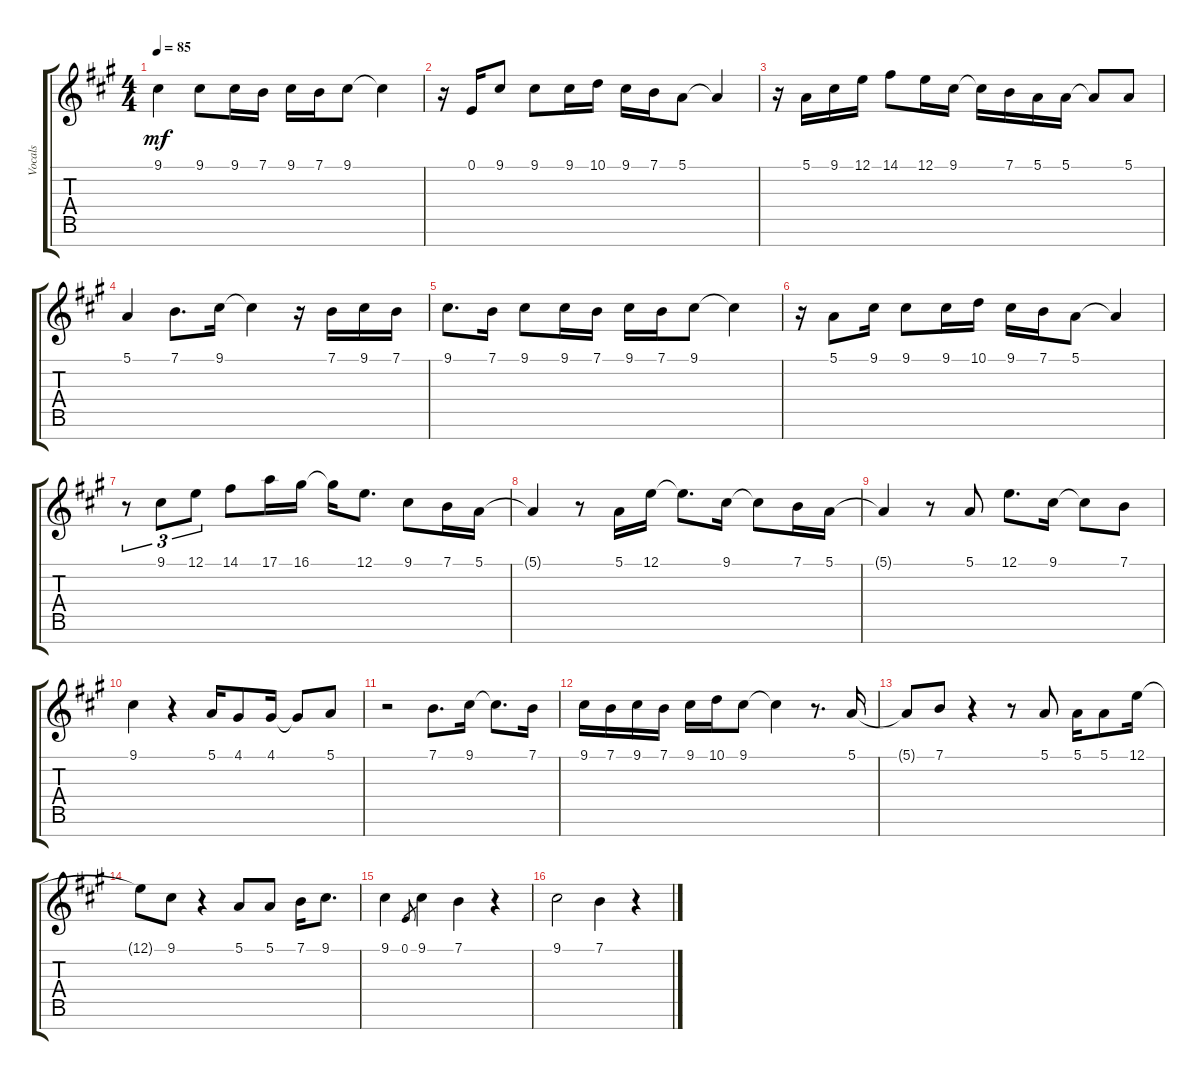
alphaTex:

\track ("Vocals" "Vocals") {instrument synthvoice}
\staff {score tabs}
\tuning (E4 B3 G3 D3 A2 E2 B1) {hide}
\ts (4 4)
\tempo 85
\clef g2
\ks a
9.1.4{dy mf} 9.1.8 9.1.16 7.1.16 9.1.16 7.1.16 9.1.8 9.1{t}.4 |
r.16 0.1.16 9.1.8 9.1.8 9.1.16 10.1.16 9.1.16 7.1.16 5.1.8 5.1{t}.4 |
r.16 5.1.16 9.1.16 12.1.16 14.1.8 12.1.16 9.1.16 9.1{t}.16 7.1.16 5.1.16 5.1.16 5.1{t}.8 5.1.8 |
5.1.4 7.1.8{d} 9.1.16 9.1{t}.4 r.16 7.1.16 9.1.16 7.1.16 |
9.1.8{d} 7.1.16 9.1.8 9.1.16 7.1.16 9.1.16 7.1.16 9.1.8 9.1{t}.4 |
r.16 5.1.8 9.1.16 9.1.8 9.1.16 10.1.16 9.1.16 7.1.16 5.1.8 5.1{t}.4 |
r.8{tu (3 2)} 9.1.8{tu (3 2)} 12.1.8{tu (3 2)} 14.1.8 17.1.16 16.1.16 16.1{t}.16 12.1.8{d} 9.1.8 7.1.16 5.1.16 |
5.1{t}.4 r.8 5.1.16 12.1.16 12.1{t}.8{d} 9.1.16 9.1{t}.8 7.1.16 5.1.16 |
5.1{t}.4 r.8 5.1.8 12.1.8{d} 9.1.16 9.1{t}.8 7.1.8 |
9.1.4 r.4 5.1.16 4.1.8 4.1.16 4.1{t}.8 5.1.8 |
r.2 7.1.8{d} 9.1.16 9.1{t}.8{d} 7.1.16 |
9.1.16 7.1.16 9.1.16 7.1.16 9.1.16 10.1.16 9.1.8 9.1{t}.4 r.8{d} 5.1.16 |
5.1{t}.8 7.1.8 r.4 r.8 5.1.8 5.1.16 5.1.8 12.1.16 |
12.1{t}.8 9.1.8 r.4 5.1.8 5.1.8 7.1.16 9.1.8{d} |
9.1.4 0.1.8{gr} 9.1.4 7.1.4 r.4 |
9.1.2 7.1.4 r.4
